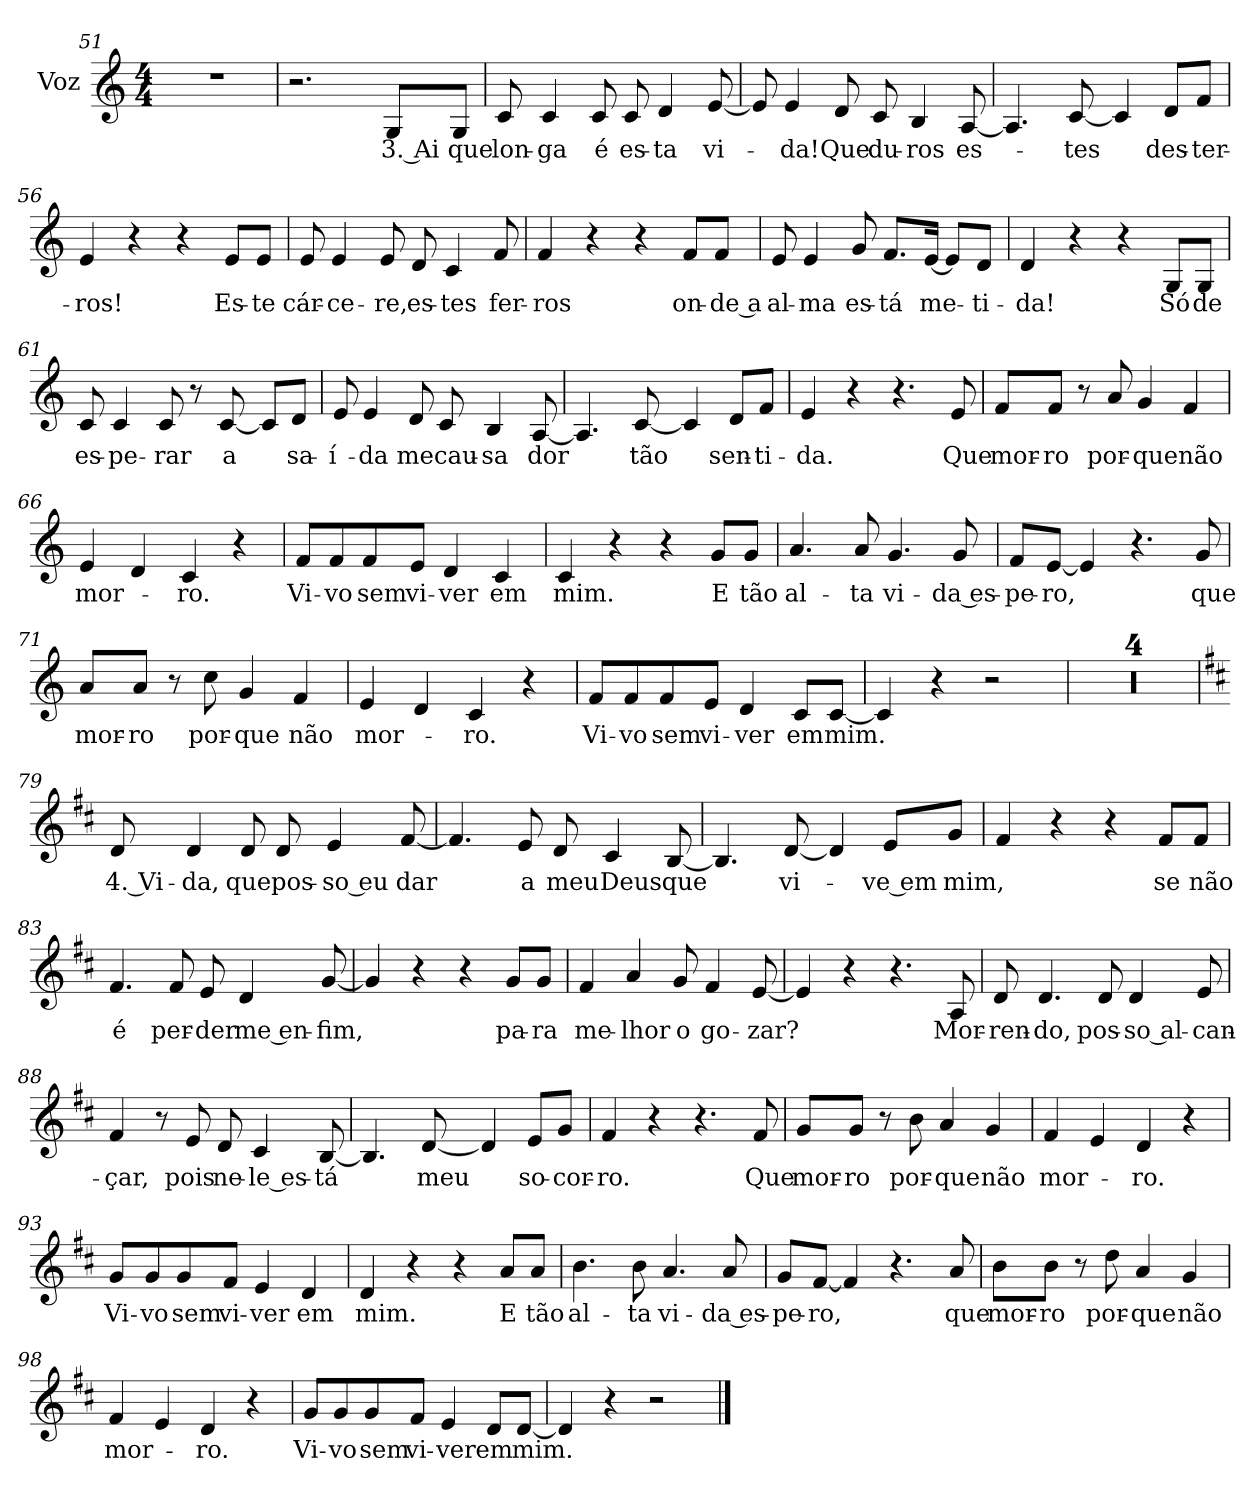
**kern	**text
*part1	*part1
*staff1	*staff1
*I"Voz	*
*I'Vo.	*
*clefG2	*
*k[]	*
*M4/4	*
=51	=51
1r	.
=52	=52
2.r	.
!	!LO:LY:b
8G/L	3. Ai
!	!LO:LY:b
8G/J	que
=53	=53
!	!LO:LY:b
8c/	lon-
!	!LO:LY:b
4c/	-ga
!	!LO:LY:b
8c/	é
!	!LO:LY:b
8c/	es-
!	!LO:LY:b
4d/	-ta
!	!LO:LY:b
[8e/	vi-
=54	=54
8e/]	.
!	!LO:LY:b
4e/	-da!
!	!LO:LY:b
8d/	Que
!	!LO:LY:b
8c/	du-
!	!LO:LY:b
4B/	-ros
!	!LO:LY:b
[8A/	es-
!!LO:LB:g=z
=55	=55
4.A/]	.
!	!LO:LY:b
[8c/	-tes
4c/]	.
!	!LO:LY:b
8d/L	des-
!	!LO:LY:b
8f/J	-ter-
=56	=56
!	!LO:LY:b
4e/	-ros!
4r	.
4r	.
!	!LO:LY:b
8e/L	Es-
!	!LO:LY:b
8e/J	-te
=57	=57
!	!LO:LY:b
8e/	cár-
!	!LO:LY:b
4e/	-ce-
!	!LO:LY:b
8e/	-re,
!	!LO:LY:b
8d/	es-
!	!LO:LY:b
4c/	-tes
!	!LO:LY:b
8f/	fer-
=58	=58
!	!LO:LY:b
4f/	-ros
4r	.
4r	.
!	!LO:LY:b
8f/L	on-
!	!LO:LY:b
8f/J	-de a
=59	=59
!	!LO:LY:b
8e/	al-
!	!LO:LY:b
4e/	-ma
!	!LO:LY:b
8g/	es-
!	!LO:LY:b
8.f/L	-tá
!	!LO:LY:b
[16e/Jk	me-
8e/L]	.
!	!LO:LY:b
8d/J	-ti-
=60	=60
!	!LO:LY:b
4d/	-da!
4r	.
4r	.
!	!LO:LY:b
8G/L	Só
!	!LO:LY:b
8G/J	de
!!LO:LB:g=z
=61	=61
!	!LO:LY:b
8c/	es-
!	!LO:LY:b
4c/	-pe-
!	!LO:LY:b
8c/	-rar
8r	.
!	!LO:LY:b
[8c/	a
8c/L]	.
!	!LO:LY:b
8d/J	sa-
=62	=62
!	!LO:LY:b
8e/	-í-
!	!LO:LY:b
4e/	-da
!	!LO:LY:b
8d/	me
!	!LO:LY:b
8c/	cau-
!	!LO:LY:b
4B/	-sa
!	!LO:LY:b
[8A/	dor
=63	=63
4.A/]	.
!	!LO:LY:b
[8c/	tão
4c/]	.
!	!LO:LY:b
8d/L	sen-
!	!LO:LY:b
8f/J	-ti-
=64	=64
!	!LO:LY:b
4e/	-da.
4r	.
4.r	.
!	!LO:LY:b
8e/	Que
=65	=65
!	!LO:LY:b
8f/L	mor-
!	!LO:LY:b
8f/J	-ro
8r	.
!	!LO:LY:b
8a/	por-
!	!LO:LY:b
4g/	-que
!	!LO:LY:b
4f/	não
=66	=66
!	!LO:LY:b
4e/	mor-
4d/	.
!	!LO:LY:b
4c/	-ro.
4r	.
!!LO:LB:g=z
=67	=67
!	!LO:LY:b
8f/L	Vi-
!	!LO:LY:b
8f/	-vo
!	!LO:LY:b
8f/	sem
!	!LO:LY:b
8e/J	vi-
!	!LO:LY:b
4d/	-ver
!	!LO:LY:b
4c/	em
=68	=68
!	!LO:LY:b
4c/	mim.
4r	.
4r	.
!	!LO:LY:b
8g/L	E
!	!LO:LY:b
8g/J	tão
=69	=69
!	!LO:LY:b
4.a/	al-
!	!LO:LY:b
8a/	-ta
!	!LO:LY:b
4.g/	vi-
!	!LO:LY:b
8g/	-da es-
=70	=70
!	!LO:LY:b
8f/L	-pe-
!	!LO:LY:b
[8e/J	-ro,
4e/]	.
4.r	.
!	!LO:LY:b
8g/	que
=71	=71
!	!LO:LY:b
8a/L	mor-
!	!LO:LY:b
8a/J	-ro
8r	.
!	!LO:LY:b
8cc\	por-
!	!LO:LY:b
4g/	-que
!	!LO:LY:b
4f/	não
=72	=72
!	!LO:LY:b
4e/	mor-
4d/	.
!	!LO:LY:b
4c/	-ro.
4r	.
!!LO:LB:g=z
=73	=73
!	!LO:LY:b
8f/L	Vi-
!	!LO:LY:b
8f/	-vo
!	!LO:LY:b
8f/	sem
!	!LO:LY:b
8e/J	vi-
!	!LO:LY:b
4d/	-ver
!	!LO:LY:b
8c/L	em
!	!LO:LY:b
[8c/J	mim.
=74	=74
4c/]	.
4r	.
2r	.
=75	=75
1r	.
=76	=76
1r	.
=77	=77
1r	.
=78	=78
1r	.
=79	=79
*k[f#c#]	*
!	!LO:LY:b
8d/	4. Vi-
!	!LO:LY:b
4d/	-da,
!	!LO:LY:b
8d/	que
!	!LO:LY:b
8d/	pos-
!	!LO:LY:b
4e/	-so eu
!	!LO:LY:b
[8f#/	dar
!!LO:LB:g=z
=80	=80
4.f#/]	.
!	!LO:LY:b
8e/	a
!	!LO:LY:b
8d/	meu
!	!LO:LY:b
4c#/	Deus
!	!LO:LY:b
[8B/	que
=81	=81
4.B/]	.
!	!LO:LY:b
[8d/	vi-
4d/]	.
!	!LO:LY:b
8e/L	-ve em
!	!LO:LY:b
8g/J	mim,
=82	=82
4f#/	.
4r	.
4r	.
!	!LO:LY:b
8f#/L	se
!	!LO:LY:b
8f#/J	não
=83	=83
!	!LO:LY:b
4.f#/	é
!	!LO:LY:b
8f#/	per-
!	!LO:LY:b
8e/	-der
!	!LO:LY:b
4d/	me en-
!	!LO:LY:b
[8g/	-fim,
=84	=84
4g/]	.
4r	.
4r	.
!	!LO:LY:b
8g/L	pa-
!	!LO:LY:b
8g/J	-ra
!!LO:LB:g=z
=85	=85
!	!LO:LY:b
4f#/	me-
!	!LO:LY:b
4a/	-lhor
!	!LO:LY:b
8g/	o
!	!LO:LY:b
4f#/	go-
!	!LO:LY:b
[8e/	-zar?
=86	=86
4e/]	.
4r	.
4.r	.
!	!LO:LY:b
8A/	Mor-
=87	=87
!	!LO:LY:b
8d/	-ren-
!	!LO:LY:b
4.d/	-do,
!	!LO:LY:b
8d/	pos-
!	!LO:LY:b
4d/	-so al-
!	!LO:LY:b
8e/	-can-
=88	=88
!	!LO:LY:b
4f#/	-çar,
8r	.
!	!LO:LY:b
8e/	pois
!	!LO:LY:b
8d/	ne-
!	!LO:LY:b
4c#/	-le es-
!	!LO:LY:b
[8B/	-tá
=89	=89
4.B/]	.
!	!LO:LY:b
[8d/	meu
4d/]	.
!	!LO:LY:b
8e/L	so-
!	!LO:LY:b
8g/J	-cor-
!!LO:LB:g=z
=90	=90
!	!LO:LY:b
4f#/	-ro.
4r	.
4.r	.
!	!LO:LY:b
8f#/	Que
=91	=91
!	!LO:LY:b
8g/L	mor-
!	!LO:LY:b
8g/J	-ro
8r	.
!	!LO:LY:b
8b\	por-
!	!LO:LY:b
4a/	-que
!	!LO:LY:b
4g/	não
=92	=92
!	!LO:LY:b
4f#/	mor-
4e/	.
!	!LO:LY:b
4d/	-ro.
4r	.
=93	=93
!	!LO:LY:b
8g/L	Vi-
!	!LO:LY:b
8g/	-vo
!	!LO:LY:b
8g/	sem
!	!LO:LY:b
8f#/J	vi-
!	!LO:LY:b
4e/	-ver
!	!LO:LY:b
4d/	em
=94	=94
!	!LO:LY:b
4d/	mim.
4r	.
4r	.
!	!LO:LY:b
8a/L	E
!	!LO:LY:b
8a/J	tão
=95	=95
!	!LO:LY:b
4.b\	al-
!	!LO:LY:b
8b\	-ta
!	!LO:LY:b
4.a/	vi-
!	!LO:LY:b
8a/	-da es-
!!LO:LB:g=z
=96	=96
!	!LO:LY:b
8g/L	-pe-
!	!LO:LY:b
[8f#/J	-ro,
4f#/]	.
4.r	.
!	!LO:LY:b
8a/	que
=97	=97
!	!LO:LY:b
8b\L	mor-
!	!LO:LY:b
8b\J	-ro
8r	.
!	!LO:LY:b
8dd\	por-
!	!LO:LY:b
4a/	-que
!	!LO:LY:b
4g/	não
=98	=98
!	!LO:LY:b
4f#/	mor-
4e/	.
!	!LO:LY:b
4d/	-ro.
4r	.
=99	=99
!	!LO:LY:b
8g/L	Vi-
!	!LO:LY:b
8g/	-vo
!	!LO:LY:b
8g/	sem
!	!LO:LY:b
8f#/J	vi-
!	!LO:LY:b
4e/	-ver
!	!LO:LY:b
8d/L	em
!	!LO:LY:b
[8d/J	mim.
=100	=100
4d/]	.
4r	.
2r	.
==	==
*-	*-
